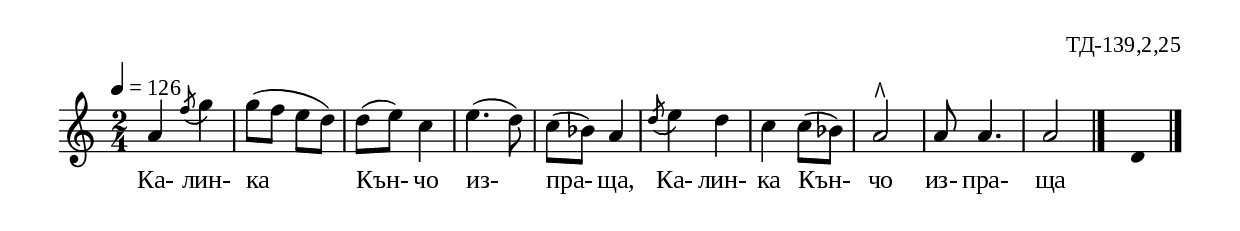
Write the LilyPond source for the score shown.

%{
TD_139_2_25
%}

\include "td-preamble.ly"

\score {
\relative c'' {
 \tempo 4 = 126
  \time 2/4
a4  \acciaccatura f'8 g4 g8([ f] e d) d( e) c4 e4.( d8) c( bes) a4
 \acciaccatura d8 e4 d c c8( bes) a2^\rtoe a8 a4. a2
 \bar "|." 
 s4 \fixB d,4 
 \bar "|." 
}
\addlyrics { Ка- лин- ка Кън- чо из- пра- ща, Ка- лин- ка Кън- чо из- пра- ща }
%
\layout {
  indent = #0
  line-width = 190\mm
  ragged-right=##f
}
%
\midi { 
	\context {
		\Score
		tempoWholesPerMinute = #(ly:make-moment 126 4)
		}
	}
}

\header{
  opus = "ТД-139,2,25"
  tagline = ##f
}


